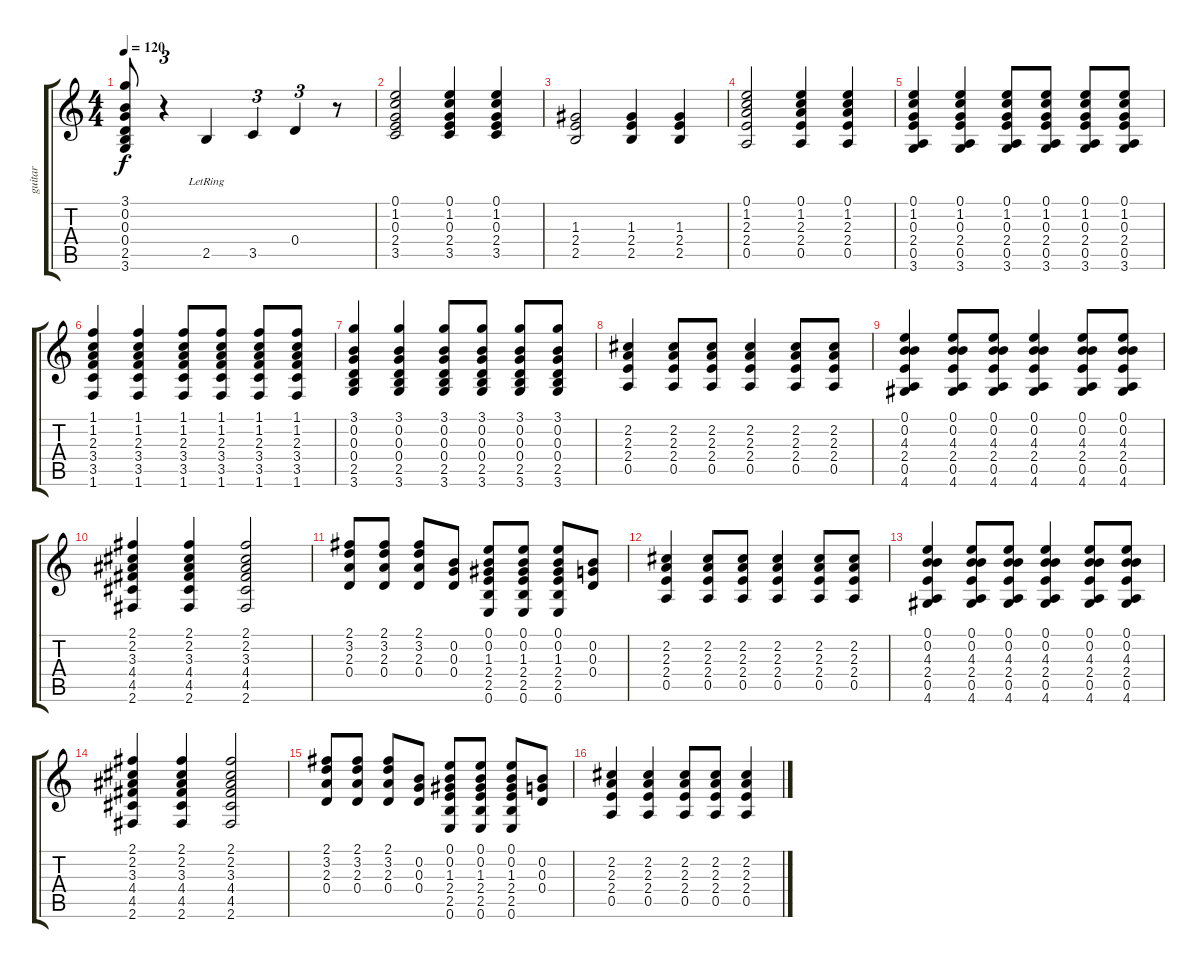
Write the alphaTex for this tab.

\track ("guitar" "guitar") {instrument electricguitarmuted}
\staff {score tabs}
\tuning (E4 B3 G3 D3 A2 E2) {hide}
\ts (4 4)
\tempo 120
\clef g2
\ks c
(3.1{t} 0.2{t} 0.3{t} 0.4{t} 2.5{t} 3.6{t}).8{dy f} r.4{tu (3 2)} 2.5{lr}.4 3.5.4{tu (3 2)} 0.4.4{tu (3 2)} r.8 |
(0.1 1.2 0.3 2.4 3.5).2 (0.1 1.2 0.3 2.4 3.5).4 (0.1 1.2 0.3 2.4 3.5).4 |
(1.3 2.4 2.5).2 (1.3 2.4 2.5).4 (1.3 2.4 2.5).4 |
(0.1 1.2 2.3 2.4 0.5).2 (0.1 1.2 2.3 2.4 0.5).4 (0.1 1.2 2.3 2.4 0.5).4 |
(0.1 1.2 0.3 2.4 0.5 3.6).4 (0.1 1.2 0.3 2.4 0.5 3.6).4 (0.1 1.2 0.3 2.4 0.5 3.6).8 (0.1 1.2 0.3 2.4 0.5 3.6).8 (0.1 1.2 0.3 2.4 0.5 3.6).8 (0.1 1.2 0.3 2.4 0.5 3.6).8 |
(1.1 1.2 2.3 3.4 3.5 1.6).4 (1.1 1.2 2.3 3.4 3.5 1.6).4 (1.1 1.2 2.3 3.4 3.5 1.6).8 (1.1 1.2 2.3 3.4 3.5 1.6).8 (1.1 1.2 2.3 3.4 3.5 1.6).8 (1.1 1.2 2.3 3.4 3.5 1.6).8 |
(3.1 0.2 0.3 0.4 2.5 3.6).4 (3.1 0.2 0.3 0.4 2.5 3.6).4 (3.1 0.2 0.3 0.4 2.5 3.6).8 (3.1 0.2 0.3 0.4 2.5 3.6).8 (3.1 0.2 0.3 0.4 2.5 3.6).8 (3.1 0.2 0.3 0.4 2.5 3.6).8 |
(2.2 2.3 2.4 0.5).4 (2.2 2.3 2.4 0.5).8 (2.2 2.3 2.4 0.5).8 (2.2 2.3 2.4 0.5).4 (2.2 2.3 2.4 0.5).8 (2.2 2.3 2.4 0.5).8 |
(0.1 0.2 4.3 2.4 0.5 4.6).4 (0.1 0.2 4.3 2.4 0.5 4.6).8 (0.1 0.2 4.3 2.4 0.5 4.6).8 (0.1 0.2 4.3 2.4 0.5 4.6).4 (0.1 0.2 4.3 2.4 0.5 4.6).8 (0.1 0.2 4.3 2.4 0.5 4.6).8 |
(2.1 2.2 3.3 4.4 4.5 2.6).4 (2.1 2.2 3.3 4.4 4.5 2.6).4 (2.1 2.2 3.3 4.4 4.5 2.6).2 |
(2.1 3.2 2.3 0.4).8 (2.1 3.2 2.3 0.4).8 (2.1 3.2 2.3 0.4).8 (0.2 0.3 0.4).8 (0.1 0.2 1.3 2.4 2.5 0.6).8 (0.1 0.2 1.3 2.4 2.5 0.6).8 (0.1 0.2 1.3 2.4 2.5 0.6).8 (0.2 0.3 0.4).8 |
(2.2 2.3 2.4 0.5).4 (2.2 2.3 2.4 0.5).8 (2.2 2.3 2.4 0.5).8 (2.2 2.3 2.4 0.5).4 (2.2 2.3 2.4 0.5).8 (2.2 2.3 2.4 0.5).8 |
(0.1 0.2 4.3 2.4 0.5 4.6).4 (0.1 0.2 4.3 2.4 0.5 4.6).8 (0.1 0.2 4.3 2.4 0.5 4.6).8 (0.1 0.2 4.3 2.4 0.5 4.6).4 (0.1 0.2 4.3 2.4 0.5 4.6).8 (0.1 0.2 4.3 2.4 0.5 4.6).8 |
(2.1 2.2 3.3 4.4 4.5 2.6).4 (2.1 2.2 3.3 4.4 4.5 2.6).4 (2.1 2.2 3.3 4.4 4.5 2.6).2 |
(2.1 3.2 2.3 0.4).8 (2.1 3.2 2.3 0.4).8 (2.1 3.2 2.3 0.4).8 (0.2 0.3 0.4).8 (0.1 0.2 1.3 2.4 2.5 0.6).8 (0.1 0.2 1.3 2.4 2.5 0.6).8 (0.1 0.2 1.3 2.4 2.5 0.6).8 (0.2 0.3 0.4).8 |
(2.2 2.3 2.4 0.5).4 (2.2 2.3 2.4 0.5).4 (2.2 2.3 2.4 0.5).8 (2.2 2.3 2.4 0.5).8 (2.2 2.3 2.4 0.5).4
